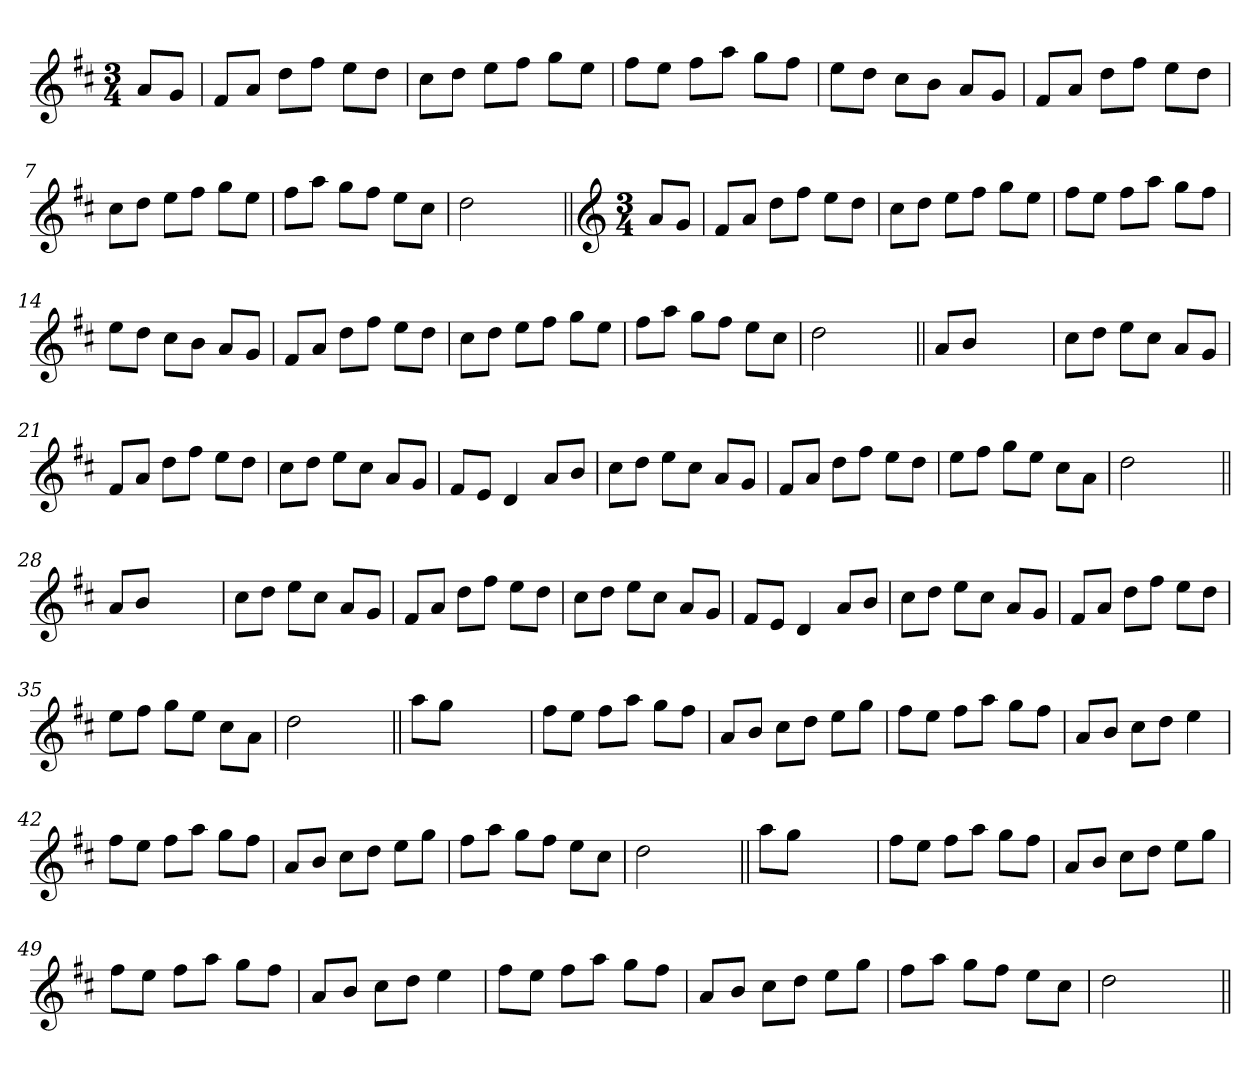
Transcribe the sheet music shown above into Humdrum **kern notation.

**kern
*part1
*staff1
*clefG2
*k[f#c#]
*D:
*M3/4
=1
8a/L
8g/J
=2
8f#/L
8a/J
8dd\L
8ff#\J
8ee\L
8dd\J
=3
8cc#\L
8dd\J
8ee\L
8ff#\J
8gg\L
8ee\J
=4
8ff#\L
8ee\J
8ff#\L
8aa\J
8gg\L
8ff#\J
=5
8ee\L
8dd\J
8cc#\L
8b\J
8a/L
8g/J
=6
8f#/L
8a/J
8dd\L
8ff#\J
8ee\L
8dd\J
=7
8cc#\L
8dd\J
8ee\L
8ff#\J
8gg\L
8ee\J
!!LO:LB:g=z
=8
8ff#\L
8aa\J
8gg\L
8ff#\J
8ee\L
8cc#\J
=9
2dd\
4ryy
=10||
*clefG2
*M3/4
8a/L
8g/J
=11
8f#/L
8a/J
8dd\L
8ff#\J
8ee\L
8dd\J
=12
8cc#\L
8dd\J
8ee\L
8ff#\J
8gg\L
8ee\J
=13
8ff#\L
8ee\J
8ff#\L
8aa\J
8gg\L
8ff#\J
=14
8ee\L
8dd\J
8cc#\L
8b\J
8a/L
8g/J
!!LO:LB:g=z
=15
8f#/L
8a/J
8dd\L
8ff#\J
8ee\L
8dd\J
=16
8cc#\L
8dd\J
8ee\L
8ff#\J
8gg\L
8ee\J
=17
8ff#\L
8aa\J
8gg\L
8ff#\J
8ee\L
8cc#\J
=18
2dd\
4ryy
=19||
8a/L
8b/J
2ryy
=20
8cc#\L
8dd\J
8ee\L
8cc#\J
8a/L
8g/J
=21
8f#/L
8a/J
8dd\L
8ff#\J
8ee\L
8dd\J
!!LO:LB:g=z
=22
8cc#\L
8dd\J
8ee\L
8cc#\J
8a/L
8g/J
=23
8f#/L
8e/J
4d/
8a/L
8b/J
=24
8cc#\L
8dd\J
8ee\L
8cc#\J
8a/L
8g/J
=25
8f#/L
8a/J
8dd\L
8ff#\J
8ee\L
8dd\J
=26
8ee\L
8ff#\J
8gg\L
8ee\J
8cc#\L
8a\J
=27
2dd\
4ryy
=28||
8a/L
8b/J
2ryy
!!LO:LB:g=z
=29
8cc#\L
8dd\J
8ee\L
8cc#\J
8a/L
8g/J
=30
8f#/L
8a/J
8dd\L
8ff#\J
8ee\L
8dd\J
=31
8cc#\L
8dd\J
8ee\L
8cc#\J
8a/L
8g/J
=32
8f#/L
8e/J
4d/
8a/L
8b/J
=33
8cc#\L
8dd\J
8ee\L
8cc#\J
8a/L
8g/J
=34
8f#/L
8a/J
8dd\L
8ff#\J
8ee\L
8dd\J
=35
8ee\L
8ff#\J
8gg\L
8ee\J
8cc#\L
8a\J
!!LO:LB:g=z
=36
2dd\
4ryy
=37||
8aa\L
8gg\J
2ryy
=38
8ff#\L
8ee\J
8ff#\L
8aa\J
8gg\L
8ff#\J
=39
8a/L
8b/J
8cc#\L
8dd\J
8ee\L
8gg\J
=40
8ff#\L
8ee\J
8ff#\L
8aa\J
8gg\L
8ff#\J
=41
8a/L
8b/J
8cc#\L
8dd\J
4ee\
=42
8ff#\L
8ee\J
8ff#\L
8aa\J
8gg\L
8ff#\J
!!LO:LB:g=z
=43
8a/L
8b/J
8cc#\L
8dd\J
8ee\L
8gg\J
=44
8ff#\L
8aa\J
8gg\L
8ff#\J
8ee\L
8cc#\J
=45
2dd\
4ryy
=46||
8aa\L
8gg\J
2ryy
=47
8ff#\L
8ee\J
8ff#\L
8aa\J
8gg\L
8ff#\J
=48
8a/L
8b/J
8cc#\L
8dd\J
8ee\L
8gg\J
=49
8ff#\L
8ee\J
8ff#\L
8aa\J
8gg\L
8ff#\J
!!LO:LB:g=z
=50
8a/L
8b/J
8cc#\L
8dd\J
4ee\
=51
8ff#\L
8ee\J
8ff#\L
8aa\J
8gg\L
8ff#\J
=52
8a/L
8b/J
8cc#\L
8dd\J
8ee\L
8gg\J
=53
8ff#\L
8aa\J
8gg\L
8ff#\J
8ee\L
8cc#\J
=54
2dd\
4ryy
=||
*-
